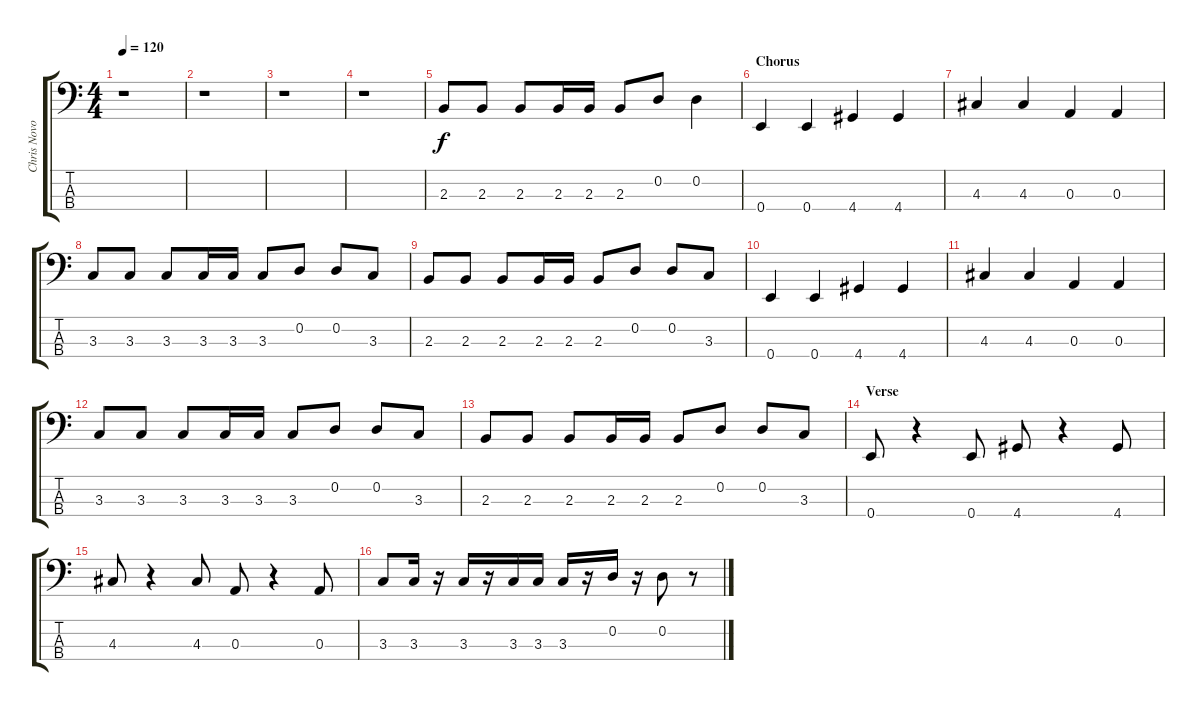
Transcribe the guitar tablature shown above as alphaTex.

\track ("Chris Novoselic -Bass-" "Chris Novo") {instrument electricbassfinger}
\staff {score tabs}
\tuning (G2 D2 A1 E1) {hide}
\ts (4 4)
\tempo 120
\clef f4
\ks c
r.1{dy f} |
r.1 |
r.1 |
r.1 |
2.3.8 2.3.8 2.3.8 2.3.16 2.3.16 2.3.8 0.2.8 0.2.4 |
\section ("" "Chorus")
0.4.4 0.4.4 4.4.4 4.4.4 |
4.3.4 4.3.4 0.3.4 0.3.4 |
3.3.8 3.3.8 3.3.8 3.3.16 3.3.16 3.3.8 0.2.8 0.2.8 3.3.8 |
2.3.8 2.3.8 2.3.8 2.3.16 2.3.16 2.3.8 0.2.8 0.2.8 3.3.8 |
0.4.4 0.4.4 4.4.4 4.4.4 |
4.3.4 4.3.4 0.3.4 0.3.4 |
3.3.8 3.3.8 3.3.8 3.3.16 3.3.16 3.3.8 0.2.8 0.2.8 3.3.8 |
2.3.8 2.3.8 2.3.8 2.3.16 2.3.16 2.3.8 0.2.8 0.2.8 3.3.8 |
\section ("" "Verse")
0.4.8 r.4 0.4.8 4.4.8 r.4 4.4.8 |
4.3.8 r.4 4.3.8 0.3.8 r.4 0.3.8 |
3.3.8 3.3.16 r.16 3.3.16 r.16 3.3.16 3.3.16 3.3.16 r.16 0.2.16 r.16 0.2.8 r.8
